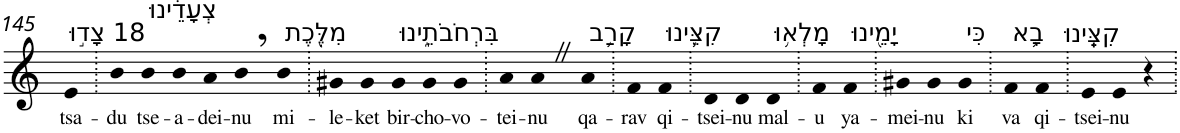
**kern	**text
*part1	*part1
*staff1	*staff1
*I"Piano	*
*I'Pno	*
!!LO:PB:g=z
*clefG2	*
*k[]	*
=145	=145
!LO:TX:a:t=18 צָד֣וּ	!
!	!LO:LY:b
4e	tsa-
=146.	=146.
!	!LO:LY:b
4b	-du
!LO:TX:a:t=צְעָדֵ֔ינוּ	!
!	!LO:LY:b
4b	tse-
!	!LO:LY:b
4b	-a-
!	!LO:LY:b
4a	-dei-
!	!LO:LY:b
4b,	-nu
!LO:TX:a:t=מִלֶּ֖כֶת	!
!	!LO:LY:b
4b	mi-
=147.	=147.
!	!LO:LY:b
4g#X	-le-
!	!LO:LY:b
4g#	-ket
!LO:TX:a:t=בִּרְחֹבֹתֵ֑ינוּ	!
!	!LO:LY:b
4g#	bir-
!	!LO:LY:b
4g#	-cho-
!	!LO:LY:b
4g#	-vo-
=148.	=148.
!	!LO:LY:b
4a	-tei-
!	!LO:LY:b
4aZ	-nu
!LO:TX:a:t=קָרַ֥ב	!
!	!LO:LY:b
4a	qa-
=149.	=149.
!	!LO:LY:b
4f	-rav
!LO:TX:a:t=קִצֵּ֛ינוּ	!
!	!LO:LY:b
4f	qi-
=150.	=150.
!	!LO:LY:b
4d	-tsei-
!	!LO:LY:b
4d	-nu
!LO:TX:a:t=מָלְא֥וּ	!
!	!LO:LY:b
4d	mal-
=151.	=151.
!	!LO:LY:b
4f	-u
!LO:TX:a:t=יָמֵ֖ינוּ	!
!	!LO:LY:b
4f	ya-
=152.	=152.
!	!LO:LY:b
4g#X	-mei-
!	!LO:LY:b
4g#	-nu
!LO:TX:a:t=כִּי	!
!	!LO:LY:b
4g#	ki
=153.	=153.
!LO:TX:a:t=בָ֥א	!
!	!LO:LY:b
4f	va
!LO:TX:a:t=קִצֵּֽינוּ	!
!	!LO:LY:b
4f	qi-
=154.	=154.
!	!LO:LY:b
4e	-tsei-
!	!LO:LY:b
4e	-nu
4r	.
=.	=.
*-	*-
